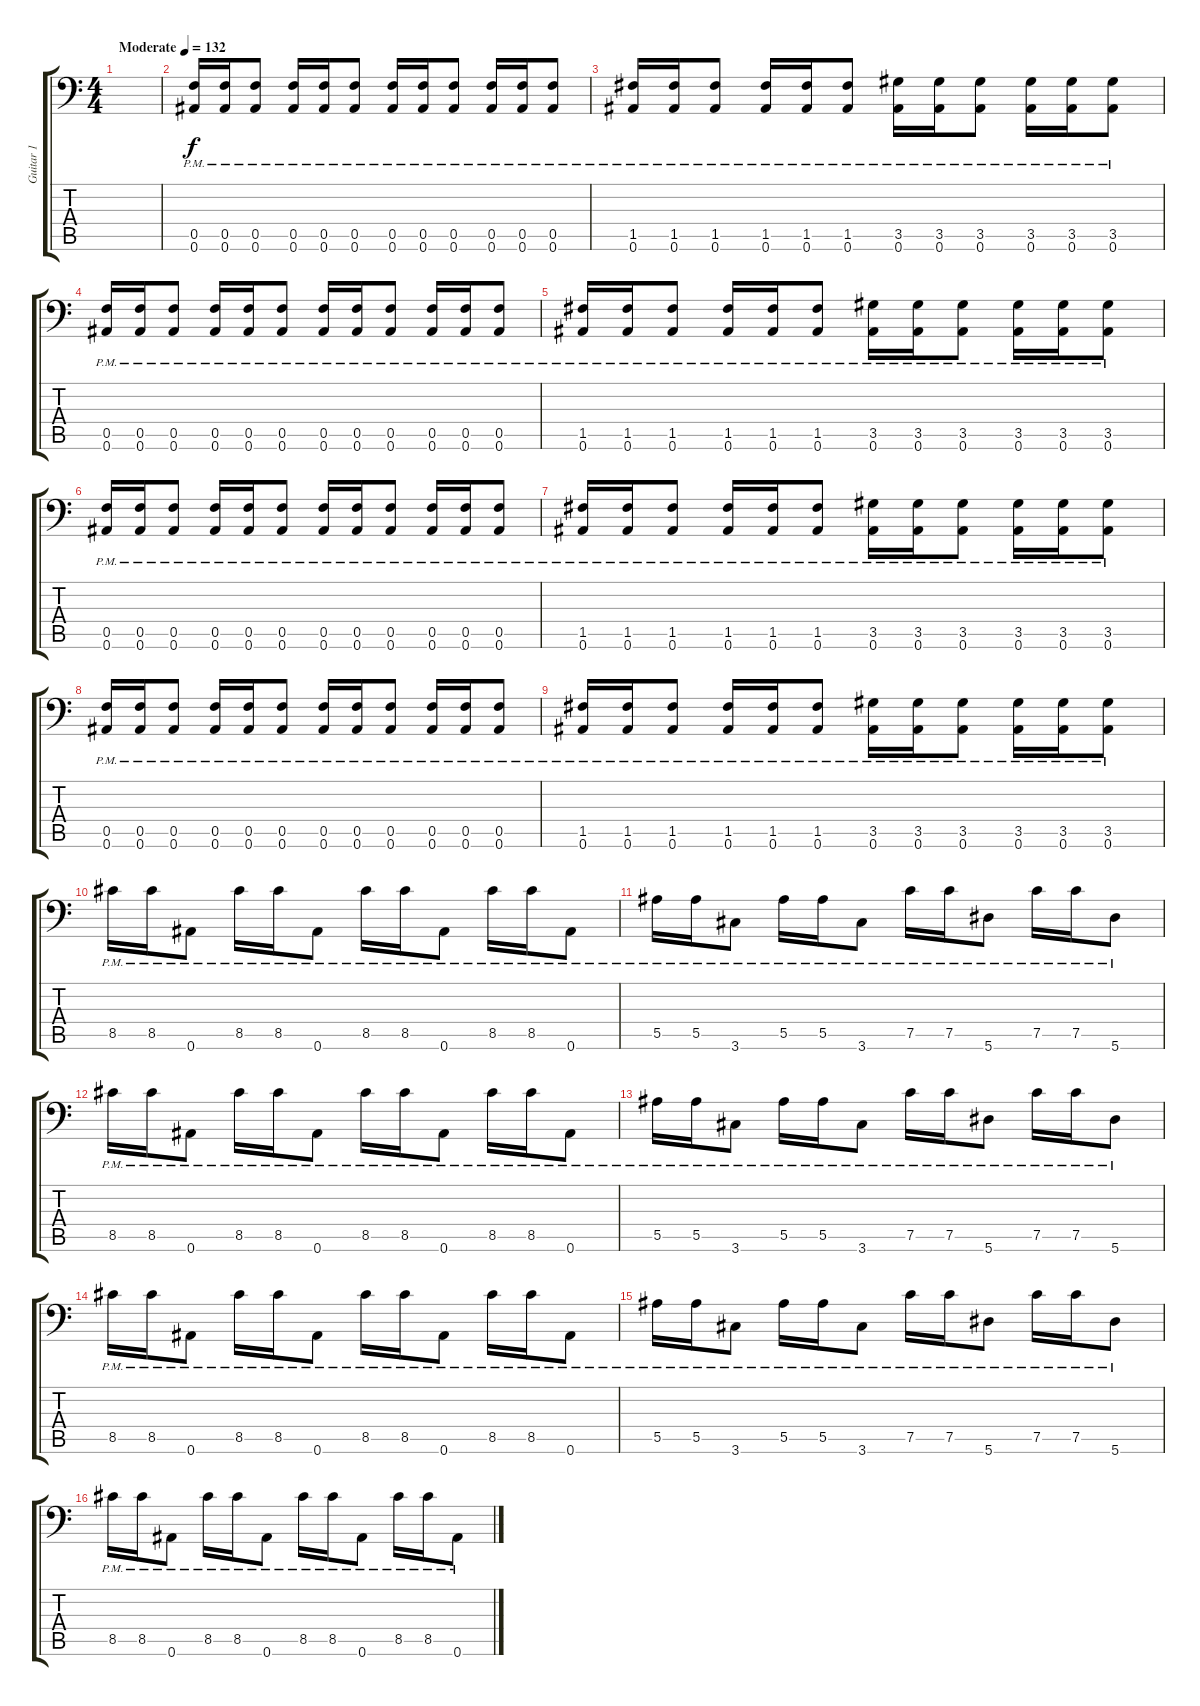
\track ("Guitar 1" "Guitar 1") {instrument distortionguitar}
\staff {score tabs}
\tuning (C4 G3 Eb3 Bb2 F2 Bb1) {hide}
\ts (4 4)
\tempo (132 "Moderate")
\clef f4
\ks c
|
(0.5{pm} 0.6{pm}).16 (0.5{pm} 0.6{pm}).16 (0.5{pm} 0.6{pm}).8 (0.5{pm} 0.6{pm}).16 (0.5{pm} 0.6{pm}).16 (0.5{pm} 0.6{pm}).8 (0.5{pm} 0.6{pm}).16 (0.5{pm} 0.6{pm}).16 (0.5{pm} 0.6{pm}).8 (0.5{pm} 0.6{pm}).16 (0.5{pm} 0.6{pm}).16 (0.5{pm} 0.6{pm}).8 |
(1.5{pm} 0.6{pm}).16 (1.5{pm} 0.6{pm}).16 (1.5{pm} 0.6{pm}).8 (1.5{pm} 0.6{pm}).16 (1.5{pm} 0.6{pm}).16 (1.5{pm} 0.6{pm}).8 (3.5{pm} 0.6{pm}).16 (3.5{pm} 0.6{pm}).16 (3.5{pm} 0.6{pm}).8 (3.5{pm} 0.6{pm}).16 (3.5{pm} 0.6{pm}).16 (3.5{pm} 0.6{pm}).8 |
(0.5{pm} 0.6{pm}).16 (0.5{pm} 0.6{pm}).16 (0.5{pm} 0.6{pm}).8 (0.5{pm} 0.6{pm}).16 (0.5{pm} 0.6{pm}).16 (0.5{pm} 0.6{pm}).8 (0.5{pm} 0.6{pm}).16 (0.5{pm} 0.6{pm}).16 (0.5{pm} 0.6{pm}).8 (0.5{pm} 0.6{pm}).16 (0.5{pm} 0.6{pm}).16 (0.5{pm} 0.6{pm}).8 |
(1.5{pm} 0.6{pm}).16 (1.5{pm} 0.6{pm}).16 (1.5{pm} 0.6{pm}).8 (1.5{pm} 0.6{pm}).16 (1.5{pm} 0.6{pm}).16 (1.5{pm} 0.6{pm}).8 (3.5{pm} 0.6{pm}).16 (3.5{pm} 0.6{pm}).16 (3.5{pm} 0.6{pm}).8 (3.5{pm} 0.6{pm}).16 (3.5{pm} 0.6{pm}).16 (3.5{pm} 0.6{pm}).8 |
(0.5{pm} 0.6{pm}).16 (0.5{pm} 0.6{pm}).16 (0.5{pm} 0.6{pm}).8 (0.5{pm} 0.6{pm}).16 (0.5{pm} 0.6{pm}).16 (0.5{pm} 0.6{pm}).8 (0.5{pm} 0.6{pm}).16 (0.5{pm} 0.6{pm}).16 (0.5{pm} 0.6{pm}).8 (0.5{pm} 0.6{pm}).16 (0.5{pm} 0.6{pm}).16 (0.5{pm} 0.6{pm}).8 |
(1.5{pm} 0.6{pm}).16 (1.5{pm} 0.6{pm}).16 (1.5{pm} 0.6{pm}).8 (1.5{pm} 0.6{pm}).16 (1.5{pm} 0.6{pm}).16 (1.5{pm} 0.6{pm}).8 (3.5{pm} 0.6{pm}).16 (3.5{pm} 0.6{pm}).16 (3.5{pm} 0.6{pm}).8 (3.5{pm} 0.6{pm}).16 (3.5{pm} 0.6{pm}).16 (3.5{pm} 0.6{pm}).8 |
(0.5{pm} 0.6{pm}).16 (0.5{pm} 0.6{pm}).16 (0.5{pm} 0.6{pm}).8 (0.5{pm} 0.6{pm}).16 (0.5{pm} 0.6{pm}).16 (0.5{pm} 0.6{pm}).8 (0.5{pm} 0.6{pm}).16 (0.5{pm} 0.6{pm}).16 (0.5{pm} 0.6{pm}).8 (0.5{pm} 0.6{pm}).16 (0.5{pm} 0.6{pm}).16 (0.5{pm} 0.6{pm}).8 |
(1.5{pm} 0.6{pm}).16 (1.5{pm} 0.6{pm}).16 (1.5{pm} 0.6{pm}).8 (1.5{pm} 0.6{pm}).16 (1.5{pm} 0.6{pm}).16 (1.5{pm} 0.6{pm}).8 (3.5{pm} 0.6{pm}).16 (3.5{pm} 0.6{pm}).16 (3.5{pm} 0.6{pm}).8 (3.5{pm} 0.6{pm}).16 (3.5{pm} 0.6{pm}).16 (3.5{pm} 0.6{pm}).8 |
8.5{pm}.16 8.5{pm}.16 0.6{pm}.8 8.5{pm}.16 8.5{pm}.16 0.6{pm}.8 8.5{pm}.16 8.5{pm}.16 0.6{pm}.8 8.5{pm}.16 8.5{pm}.16 0.6{pm}.8 |
5.5{pm}.16 5.5{pm}.16 3.6{pm}.8 5.5{pm}.16 5.5{pm}.16 3.6{pm}.8 7.5{pm}.16 7.5{pm}.16 5.6{pm}.8 7.5{pm}.16 7.5{pm}.16 5.6{pm}.8 |
8.5{pm}.16 8.5{pm}.16 0.6{pm}.8 8.5{pm}.16 8.5{pm}.16 0.6{pm}.8 8.5{pm}.16 8.5{pm}.16 0.6{pm}.8 8.5{pm}.16 8.5{pm}.16 0.6{pm}.8 |
5.5{pm}.16 5.5{pm}.16 3.6{pm}.8 5.5{pm}.16 5.5{pm}.16 3.6{pm}.8 7.5{pm}.16 7.5{pm}.16 5.6{pm}.8 7.5{pm}.16 7.5{pm}.16 5.6{pm}.8 |
8.5{pm}.16 8.5{pm}.16 0.6{pm}.8 8.5{pm}.16 8.5{pm}.16 0.6{pm}.8 8.5{pm}.16 8.5{pm}.16 0.6{pm}.8 8.5{pm}.16 8.5{pm}.16 0.6{pm}.8 |
5.5{pm}.16 5.5{pm}.16 3.6{pm}.8 5.5{pm}.16 5.5{pm}.16 3.6{pm}.8 7.5{pm}.16 7.5{pm}.16 5.6{pm}.8 7.5{pm}.16 7.5{pm}.16 5.6{pm}.8 |
8.5{pm}.16 8.5{pm}.16 0.6{pm}.8 8.5{pm}.16 8.5{pm}.16 0.6{pm}.8 8.5{pm}.16 8.5{pm}.16 0.6{pm}.8 8.5{pm}.16 8.5{pm}.16 0.6{pm}.8
